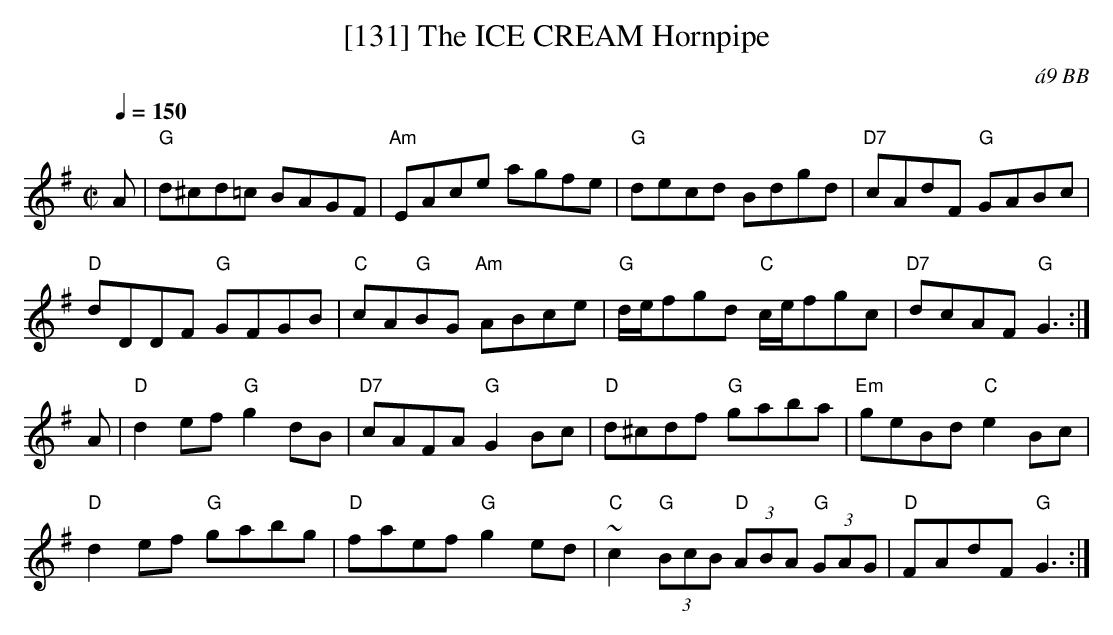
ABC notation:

X:1
T:[131] The ICE CREAM Hornpipe
C:\'a9 BB
Q:1/4=150
M:C|
L:1/8
K:G
A|"G"d^cd=c BAGF|"Am"EAce agfe|"G"decd Bdgd|"D7"cAdF "G"GABc|
"D"dDDF "G"GFGB|"C"cA"G"BG "Am"ABce|"G"d/e/fgd "C"c/e/fgc|"D7"dcAF "G"G3 :|
A|"D"d2 ef "G"g2 dB|"D7"cAFA "G"G2 Bc|"D"d^cdf "G"gaba|"Em"geBd "C"e2 Bc|
"D"d2 ef "G"gabg|"D"faef "G"g2 ed|"C"~c2 "G"(3BcB "D"(3ABA "G"(3GAG|\
"D"FAdF "G"G3 :|
